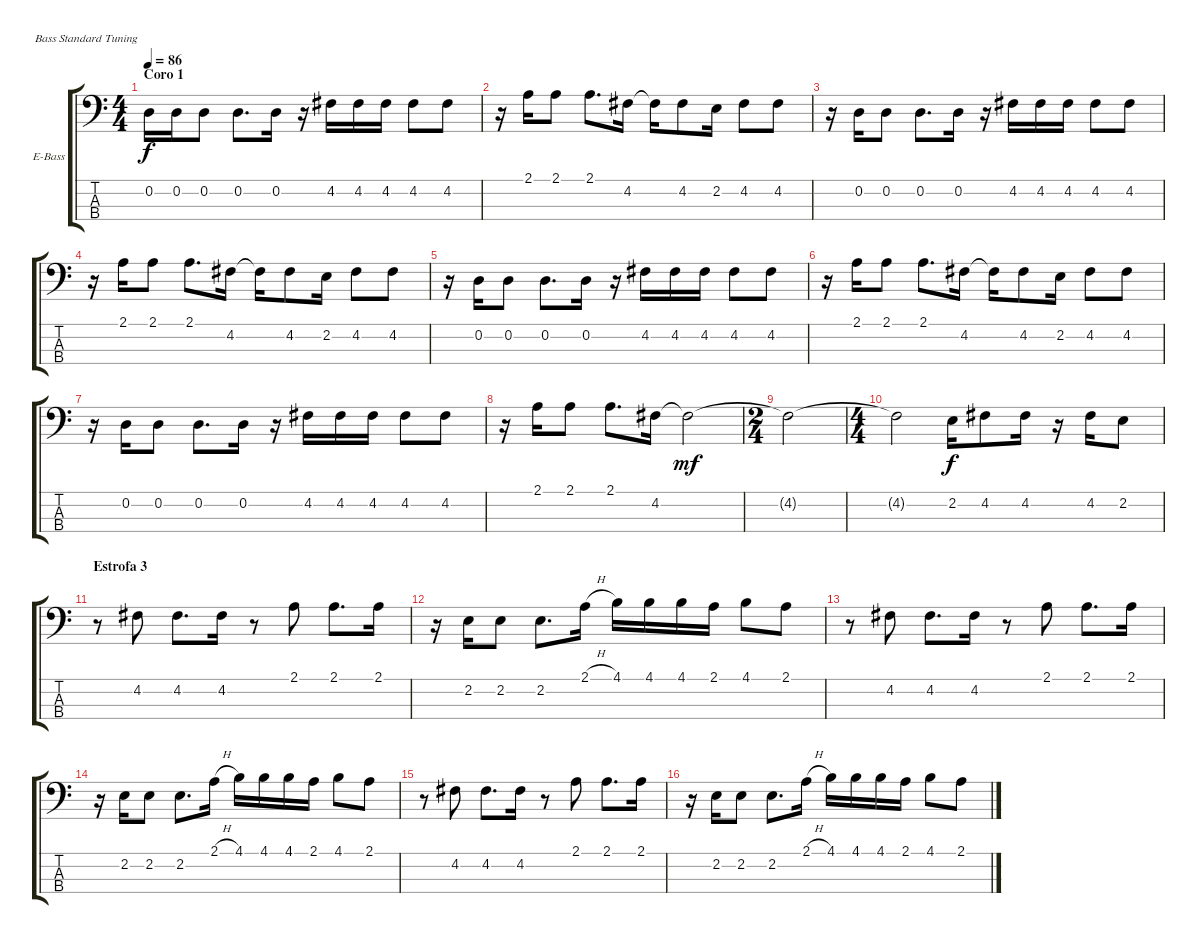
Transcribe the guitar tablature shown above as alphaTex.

\defaultSystemsLayout 4
\bracketExtendMode groupsimilarinstruments
\firstSystemTrackNameOrientation horizontal
\otherSystemsTrackNameOrientation horizontal
\track ("Electric Bass" "E-Bass") {instrument electricbassfinger}
\staff {score tabs}
\tuning (G2 D2 A1 E1)
\ts (4 4)
\section ("" "Coro 1")
\tempo 86
\clef f4
\ks c
0.2.16{dy f} 0.2.16 0.2.8 0.2.8{d} 0.2.16 r.16 4.2.16 4.2.16 4.2.16 4.2.8 4.2.8 |
r.16 2.1.16 2.1.8 2.1.8{d} 4.2.16 4.2{t}.16 4.2.8 2.2.16 4.2.8 4.2.8 |
r.16 0.2.16 0.2.8 0.2.8{d} 0.2.16 r.16 4.2.16 4.2.16 4.2.16 4.2.8 4.2.8 |
r.16 2.1.16 2.1.8 2.1.8{d} 4.2.16 4.2{t}.16 4.2.8 2.2.16 4.2.8 4.2.8 |
r.16 0.2.16 0.2.8 0.2.8{d} 0.2.16 r.16 4.2.16 4.2.16 4.2.16 4.2.8 4.2.8 |
r.16 2.1.16 2.1.8 2.1.8{d} 4.2.16 4.2{t}.16 4.2.8 2.2.16 4.2.8 4.2.8 |
r.16 0.2.16 0.2.8 0.2.8{d} 0.2.16 r.16 4.2.16 4.2.16 4.2.16 4.2.8 4.2.8 |
r.16 2.1.16 2.1.8 2.1.8{d} 4.2.16 4.2{t}.2{dy mf} |
\ts (2 4)
4.2{t}.2 |
\ts (4 4)
4.2{t}.2 2.2.16{dy f} 4.2.8 4.2.16 r.16 4.2.16 2.2.8 |
\section ("" "Estrofa 3")
r.8 4.2.8 4.2.8{d} 4.2.16 r.8 2.1.8 2.1.8{d} 2.1.16 |
r.16 2.2.16 2.2.8 2.2.8{d} 2.1{h}.16 4.1.16 4.1.16 4.1.16 2.1.16 4.1.8 2.1.8 |
r.8 4.2.8 4.2.8{d} 4.2.16 r.8 2.1.8 2.1.8{d} 2.1.16 |
r.16 2.2.16 2.2.8 2.2.8{d} 2.1{h}.16 4.1.16 4.1.16 4.1.16 2.1.16 4.1.8 2.1.8 |
r.8 4.2.8 4.2.8{d} 4.2.16 r.8 2.1.8 2.1.8{d} 2.1.16 |
r.16 2.2.16 2.2.8 2.2.8{d} 2.1{h}.16 4.1.16 4.1.16 4.1.16 2.1.16 4.1.8 2.1.8
